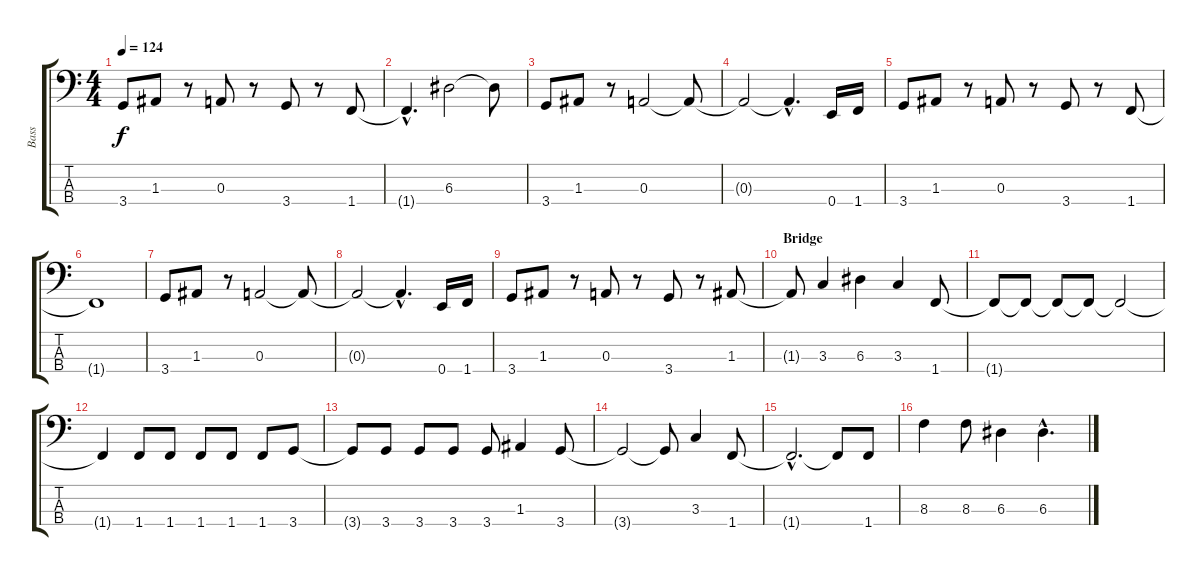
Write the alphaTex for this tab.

\track ("Bass" "Bass") {instrument electricbassfinger}
\staff {score tabs}
\tuning (G2 D2 A1 E1) {hide}
\ts (4 4)
\tempo 124
\clef f4
\ks c
3.4.8{dy f} 1.3.8 r.8 0.3.8 r.8 3.4.8 r.8 1.4.8 |
1.4{hac t}.4{d} 6.3.2 6.3{t}.8 |
3.4.8 1.3.8 r.8 0.3.2 0.3{t}.8 |
0.3{t}.2 0.3{hac t}.4{d} 0.4.16 1.4.16 |
3.4.8 1.3.8 r.8 0.3.8 r.8 3.4.8 r.8 1.4.8 |
1.4{t}.1 |
3.4.8 1.3.8 r.8 0.3.2 0.3{t}.8 |
0.3{t}.2 0.3{hac t}.4{d} 0.4.16 1.4.16 |
3.4.8 1.3.8 r.8 0.3.8 r.8 3.4.8 r.8 1.3.8 |
\section ("" "Bridge")
1.3{t}.8 3.3.4 6.3.4 3.3.4 1.4.8 |
1.4{t}.8 1.4{t}.8 1.4{t}.8 1.4{t}.8 1.4{t}.2 |
1.4{t}.4 1.4.8 1.4.8 1.4.8 1.4.8 1.4.8 3.4.8 |
3.4{t}.8 3.4.8 3.4.8 3.4.8 3.4.8 1.3.4 3.4.8 |
3.4{t}.2 3.4{t}.8 3.3.4 1.4.8 |
1.4{hac t}.2{d} 1.4{t}.8 1.4.8 |
8.3.4 8.3.8 6.3.4 6.3{hac}.4{d}
